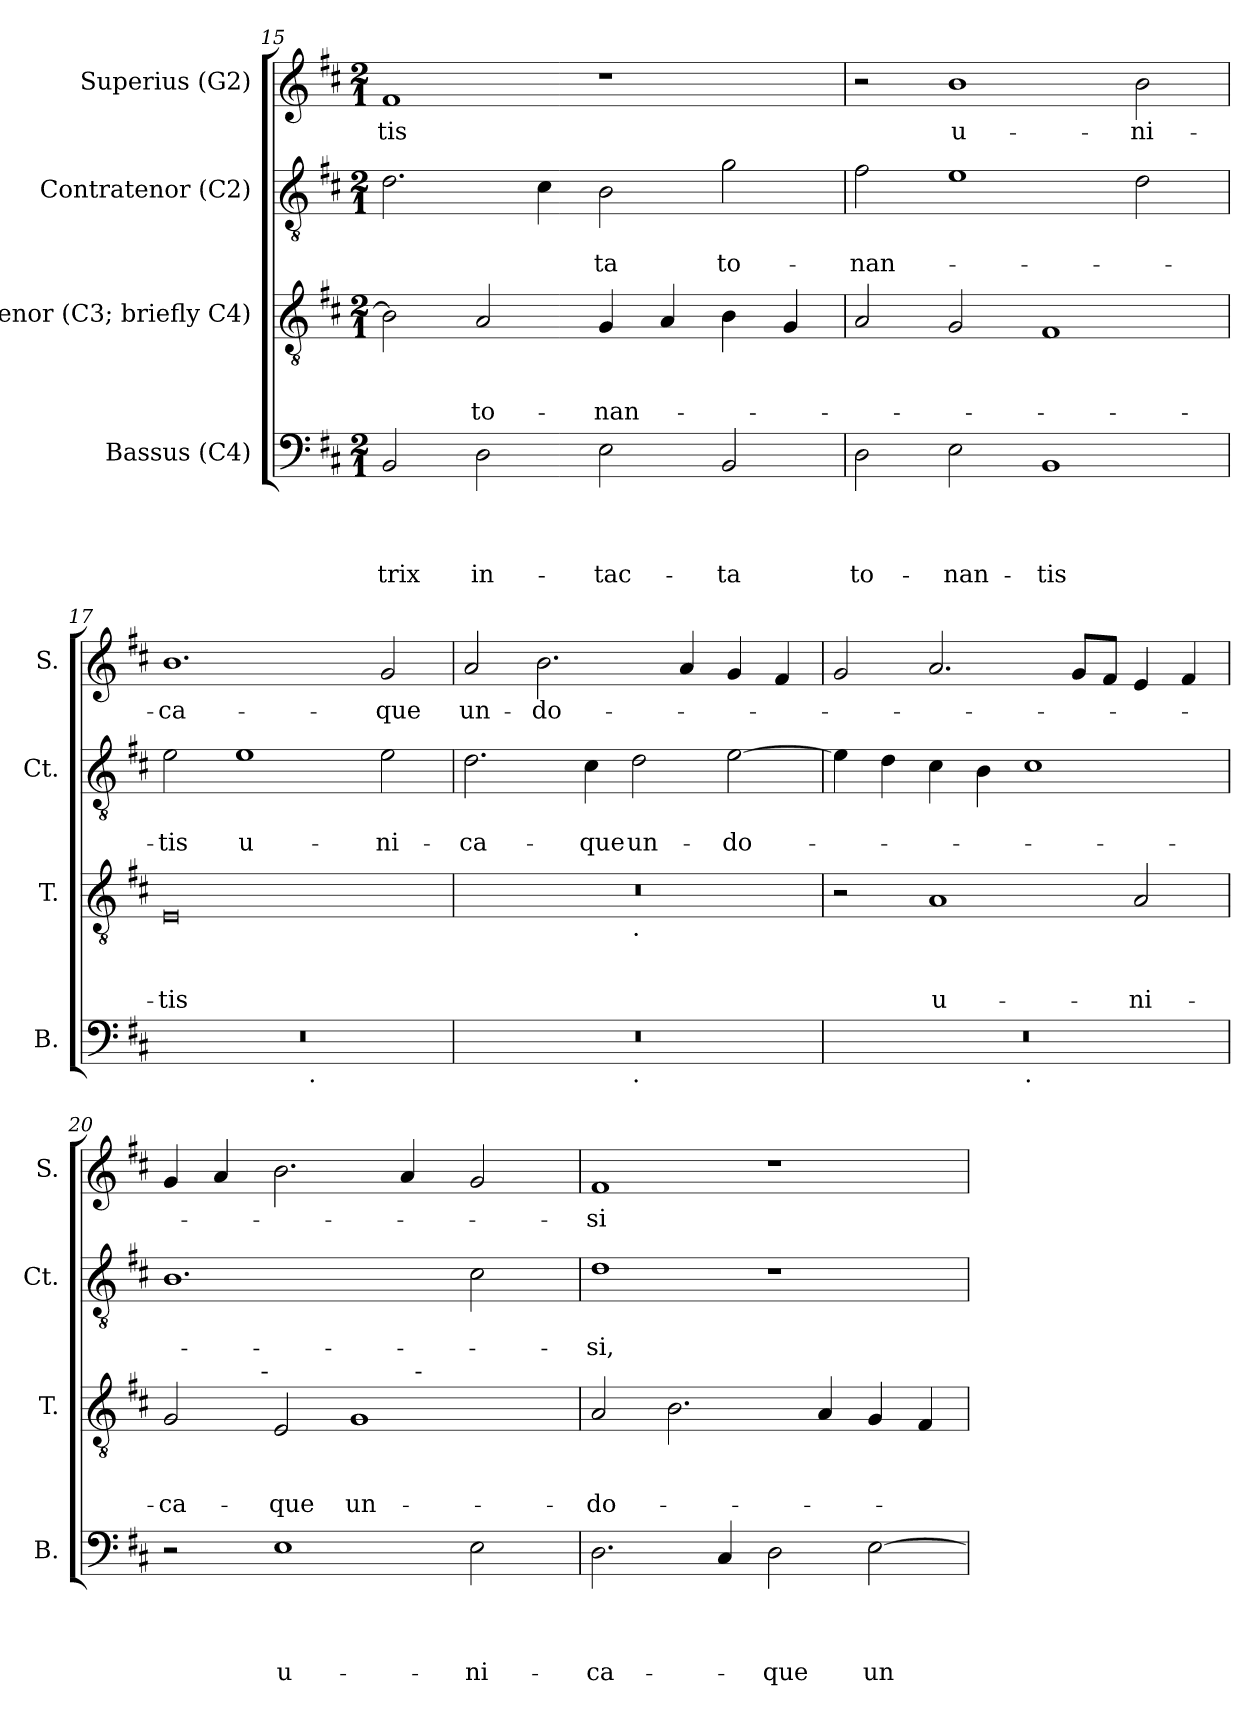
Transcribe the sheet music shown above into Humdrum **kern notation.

**kern	**text	**text	**text	**text	**kern	**text	**text	**text	**kern	**text	**text	**kern	**text
*part4	*part4	*part4	*part4	*part4	*part3	*part3	*part3	*part3	*part2	*part2	*part2	*part1	*part1
*staff4	*staff4	*staff4	*staff4	*staff4	*staff3	*staff3	*staff3	*staff3	*staff2	*staff2	*staff2	*staff1	*staff1
*I"Bassus (C4)	*	*	*	*	*I"Tenor (C3; briefly C4)	*	*	*	*I"Contratenor (C2)	*	*	*I"Superius (G2)	*
*I'B.	*	*	*	*	*I'T.	*	*	*	*I'Ct.	*	*	*I'S.	*
*clefF4	*	*	*	*	*clefGv2	*	*	*	*clefGv2	*	*	*clefG2	*
*k[f#c#]	*	*	*	*	*k[f#c#]	*	*	*	*k[f#c#]	*	*	*k[f#c#]	*
*D:	*	*	*	*	*D:	*	*	*	*D:	*	*	*D:	*
*M2/1	*	*	*	*	*M2/1	*	*	*	*M2/1	*	*	*M2/1	*
=15	=15	=15	=15	=15	=15	=15	=15	=15	=15	=15	=15	=15	=15
!	!	!	!	!LO:LY:b	!	!	!	!	!	!	!	!	!LO:LY:b
2BB/	.	.	.	-trix	2B\]	.	.	.	2.d\	.	.	1f#	-tis
!	!	!	!	!LO:LY:b	!	!	!	!LO:LY:b	!	!	!	!	!
2D\	.	.	.	in-	2A/	.	.	to-	.	.	.	.	.
.	.	.	.	.	.	.	.	.	4c#\	.	.	.	.
!	!	!	!	!LO:LY:b	!	!	!	!LO:LY:b	!	!	!LO:LY:b	!	!
2E\	.	.	.	-tac-	4G/	.	.	-nan-	2B\	.	-ta	1r	.
.	.	.	.	.	4A/	.	.	.	.	.	.	.	.
!	!	!	!	!LO:LY:b	!	!	!	!	!	!	!LO:LY:b	!	!
2BB/	.	.	.	-ta	4B\	.	.	.	2g\	.	to-	.	.
.	.	.	.	.	4G/	.	.	.	.	.	.	.	.
!!LO:LB:g=z
=16	=16	=16	=16	=16	=16	=16	=16	=16	=16	=16	=16	=16	=16
!	!	!	!	!LO:LY:b	!	!	!	!	!	!	!LO:LY:b	!	!
2D\	.	.	.	to-	2A/	.	.	.	2f#\	.	-nan-	2r	.
!	!	!	!	!LO:LY:b	!	!	!	!	!	!	!	!	!LO:LY:b
2E\	.	.	.	-nan-	2G/	.	.	.	1e	.	.	1b	u-
!	!	!	!	!LO:LY:b	!	!	!	!	!	!	!	!	!
1BB	.	.	.	-tis	1F#	.	.	.	.	.	.	.	.
!	!	!	!	!	!	!	!	!	!	!	!	!	!LO:LY:b
.	.	.	.	.	.	.	.	.	2d\	.	.	2b\	-ni-
=17	=17	=17	=17	=17	=17	=17	=17	=17	=17	=17	=17	=17	=17
!	!	!	!	!	!	!	!	!LO:LY:b:rj	!	!	!LO:LY:b	!	!LO:LY:b
*^	*	*	*	*	*	*	*	*	*	*	*	*	*
0r	1ryy	.	.	.	.	0E	.	.	-tis	2e\	.	-tis	1.b	-ca-
!	!	!	!	!	!	!	!	!	!	!	!	!LO:LY:b	!	!
.	.	.	.	.	.	.	.	.	.	1e	.	u-	.	.
!	!LO:TX:b:t=.	!	!	!	!	!	!	!	!	!	!	!	!	!
.	1ryy	.	.	.	.	.	.	.	.	.	.	.	.	.
!	!	!	!	!	!	!	!	!	!	!	!	!LO:LY:b	!	!LO:LY:b
.	.	.	.	.	.	.	.	.	.	2e\	.	-ni-	2g/	-que
=18	=18	=18	=18	=18	=18	=18	=18	=18	=18	=18	=18	=18	=18	=18
!	!	!	!	!	!	!	!	!	!	!	!	!LO:LY:b	!	!LO:LY:b
*	*	*	*	*	*	*^	*	*	*	*	*	*	*	*
0r	1ryy	.	.	.	.	0r	1ryy	.	.	.	2.d\	.	-ca-	2a/	un-
!	!	!	!	!	!	!	!	!	!	!	!	!	!	!	!LO:LY:b
.	.	.	.	.	.	.	.	.	.	.	.	.	.	2.b\	-do-
!	!	!	!	!	!	!	!	!	!	!	!	!	!LO:LY:b	!	!
.	.	.	.	.	.	.	.	.	.	.	4c#\	.	-que	.	.
!	!	!	!	!	!	!	!LO:TX:b:t=.	!	!	!	!	!	!	!	!
!	!LO:TX:b:t=.	!	!	!	!	!	!	!	!	!	!	!	!	!	!
!	!	!	!	!	!	!	!	!	!	!	!	!	!LO:LY:b	!	!
.	1ryy	.	.	.	.	.	1ryy	.	.	.	2d\	.	un-	.	.
.	.	.	.	.	.	.	.	.	.	.	.	.	.	4a/	.
!	!	!	!	!	!	!	!	!	!	!	!	!	!LO:LY:b	!	!
.	.	.	.	.	.	.	.	.	.	.	[>2e\	.	-do-	4g/	.
.	.	.	.	.	.	.	.	.	.	.	.	.	.	4f#/	.
*	*	*	*	*	*	*v	*v	*	*	*	*	*	*	*	*
=19	=19	=19	=19	=19	=19	=19	=19	=19	=19	=19	=19	=19	=19	=19
0r	1ryy	.	.	.	.	2r	.	.	.	4e\]	.	.	2g/	.
.	.	.	.	.	.	.	.	.	.	4d\	.	.	.	.
!	!	!	!	!	!	!	!	!	!LO:LY:b	!	!	!	!	!
.	.	.	.	.	.	1A	.	.	u-	4c#\	.	.	2.a/	.
.	.	.	.	.	.	.	.	.	.	4B\	.	.	.	.
!	!LO:TX:b:t=.	!	!	!	!	!	!	!	!	!	!	!	!	!
.	1ryy	.	.	.	.	.	.	.	.	1c#	.	.	.	.
.	.	.	.	.	.	.	.	.	.	.	.	.	8g/L	.
.	.	.	.	.	.	.	.	.	.	.	.	.	8f#/J	.
!	!	!	!	!	!	!	!	!	!LO:LY:b	!	!	!	!	!
.	.	.	.	.	.	2A/	.	.	-ni-	.	.	.	4e/	.
.	.	.	.	.	.	.	.	.	.	.	.	.	4f#/	.
!!LO:LB:g=z
=20	=20	=20	=20	=20	=20	=20	=20	=20	=20	=20	=20	=20	=20	=20
!	!	!	!	!	!	!	!	!	!LO:LY:b	!	!	!	!	!
*	*	*	*	*	*	*^	*	*	*	*	*	*	*	*
*v	*v	*	*	*	*	*	*^	*	*	*	*	*	*	*	*
2r	.	.	.	.	2G/	4...ryy	1ryy	.	.	-ca-	1.B	.	.	4g/	.
.	.	.	.	.	.	.	.	.	.	.	.	.	.	4a/	.
!	!	!	!	!	!	!LO:TX:a:t=-	!	!	!	!	!	!	!	!	!
.	.	.	.	.	.	1ryy	.	.	.	.	.	.	.	.	.
!	!	!	!	!LO:LY:b	!	!	!	!	!	!LO:LY:b	!	!	!	!	!
1E	.	.	.	u-	2E/	.	.	.	.	-que	.	.	.	2.b\	.
!	!	!	!	!	!	!	!	!	!	!LO:LY:b	!	!	!	!	!
.	.	.	.	.	1G	.	4ryy	.	.	un-	.	.	.	.	.
.	.	.	.	.	.	.	32ryy	.	.	.	.	.	.	4a/	.
!	!	!	!	!	!	!	!LO:TX:a:t=-	!	!	!	!	!	!	!	!
.	.	.	.	.	.	.	2ryy	.	.	.	.	.	.	.	.
.	.	.	.	.	.	2ryy	.	.	.	.	.	.	.	.	.
!	!	!	!	!LO:LY:b	!	!	!	!	!	!	!	!	!	!	!
2E\	.	.	.	-ni-	.	.	.	.	.	.	2c#\	.	.	2g/	.
.	.	.	.	.	.	.	8..ryy	.	.	.	.	.	.	.	.
.	.	.	.	.	.	32ryy	.	.	.	.	.	.	.	.	.
=21	=21	=21	=21	=21	=21	=21	=21	=21	=21	=21	=21	=21	=21	=21	=21
!	!	!	!	!LO:LY:b	!	!	!	!	!	!LO:LY:b	!	!	!LO:LY:b	!	!LO:LY:b
*	*	*	*	*	*v	*v	*v	*	*	*	*	*	*	*	*
2.D\	.	.	.	-ca-	2A/	.	.	-do-	1d	.	-si,	1f#	-si
.	.	.	.	.	2.B\	.	.	.	.	.	.	.	.
4C#/	.	.	.	.	.	.	.	.	.	.	.	.	.
!	!	!	!	!LO:LY:b	!	!	!	!	!	!	!	!	!
2D\	.	.	.	-que	.	.	.	.	1r	.	.	1r	.
.	.	.	.	.	4A/	.	.	.	.	.	.	.	.
!	!	!	!	!LO:LY:b	!	!	!	!	!	!	!	!	!
[>2E\	.	.	.	un-	4G/	.	.	.	.	.	.	.	.
.	.	.	.	.	4F#/	.	.	.	.	.	.	.	.
=	=	=	=	=	=	=	=	=	=	=	=	=	=
*-	*-	*-	*-	*-	*-	*-	*-	*-	*-	*-	*-	*-	*-
